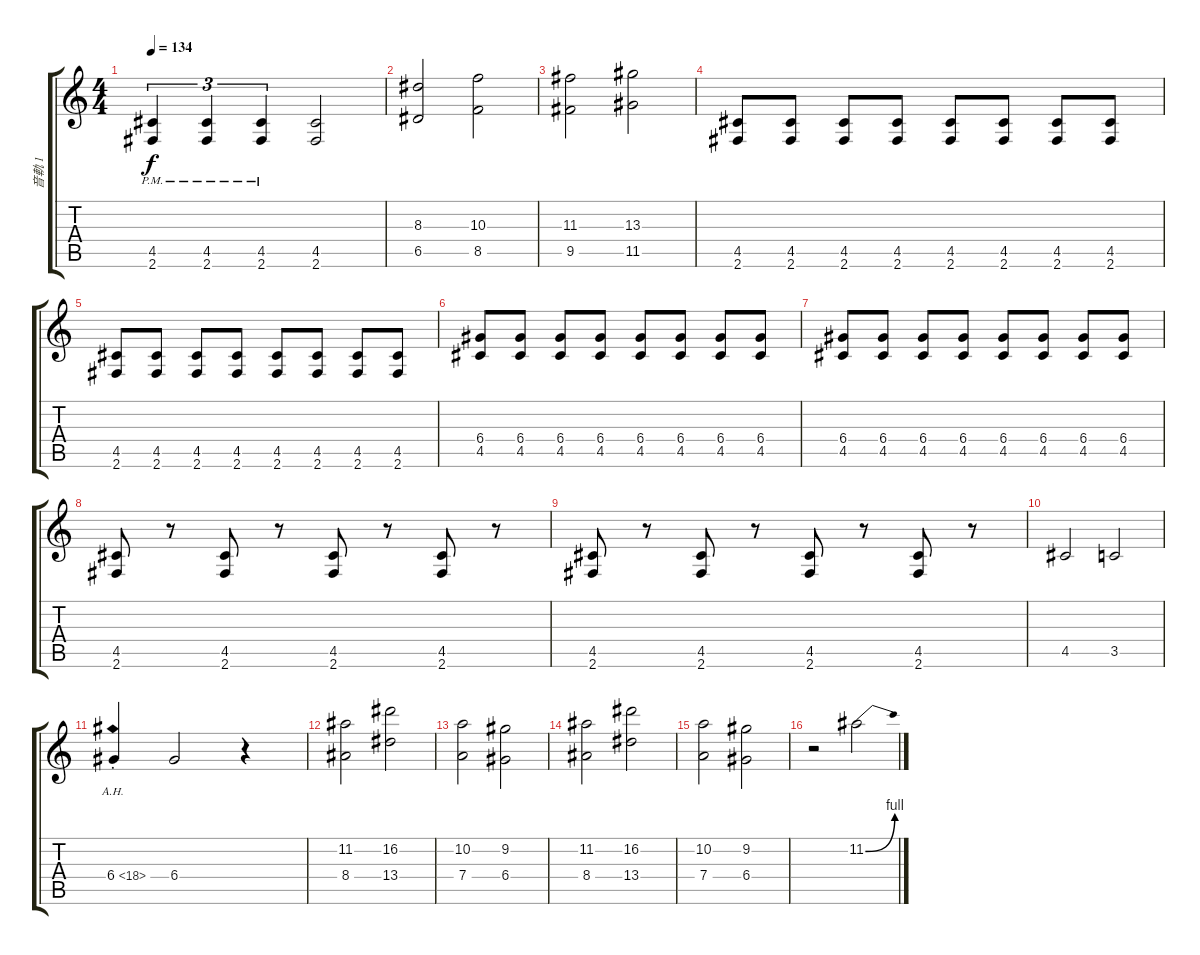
\track ("音軌 1" "音軌 1") {instrument overdrivenguitar}
\staff {score tabs}
\tuning (E4 B3 G3 D3 A2 E2) {hide}
\ts (4 4)
\tempo 134
\clef g2
\ks c
(4.5{pm} 2.6).4{tu (3 2) dy f} (4.5{pm} 2.6).4{tu (3 2)} (4.5{pm} 2.6).4{tu (3 2)} (4.5 2.6).2 |
(8.3 6.5).2 (10.3 8.5).2 |
(11.3 9.5).2 (13.3 11.5).2 |
(4.5 2.6).8 (4.5 2.6).8 (4.5 2.6).8 (4.5 2.6).8 (4.5 2.6).8 (4.5 2.6).8 (4.5 2.6).8 (4.5 2.6).8 |
(4.5 2.6).8 (4.5 2.6).8 (4.5 2.6).8 (4.5 2.6).8 (4.5 2.6).8 (4.5 2.6).8 (4.5 2.6).8 (4.5 2.6).8 |
(6.4 4.5).8 (6.4 4.5).8 (6.4 4.5).8 (6.4 4.5).8 (6.4 4.5).8 (6.4 4.5).8 (6.4 4.5).8 (6.4 4.5).8 |
(6.4 4.5).8 (6.4 4.5).8 (6.4 4.5).8 (6.4 4.5).8 (6.4 4.5).8 (6.4 4.5).8 (6.4 4.5).8 (6.4 4.5).8 |
(4.5 2.6).8 r.8 (4.5 2.6).8 r.8 (4.5 2.6).8 r.8 (4.5 2.6).8 r.8 |
(4.5 2.6).8 r.8 (4.5 2.6).8 r.8 (4.5 2.6).8 r.8 (4.5 2.6).8 r.8 |
4.5.2 3.5.2 |
6.4{ah 12 st}.4 6.4.2 r.4 |
(11.2 8.4).2 (16.2 13.4).2 |
(10.2 7.4).2 (9.2 6.4).2 |
(11.2 8.4).2 (16.2 13.4).2 |
(10.2 7.4).2 (9.2 6.4).2 |
r.2 11.2{be (bend 0 0 60 4)}.2
